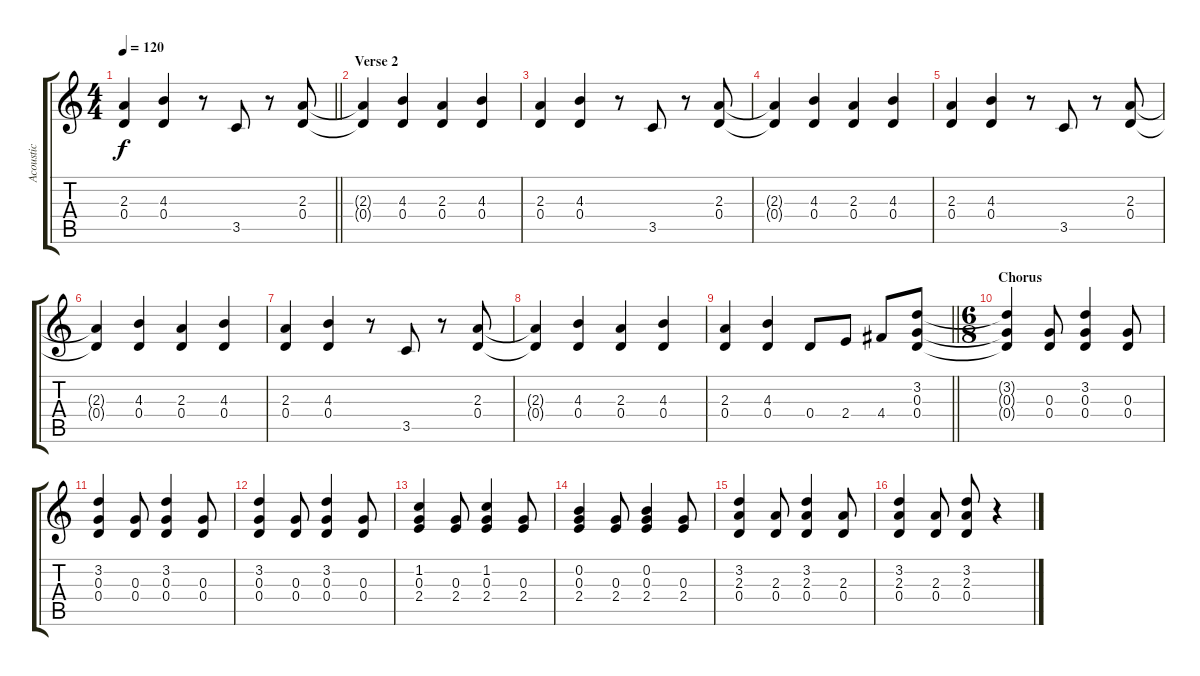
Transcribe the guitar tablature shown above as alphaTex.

\track ("Acoustic" "Acoustic") {instrument acousticguitarsteel}
\staff {score tabs}
\tuning (E4 B3 G3 D3 A2 E2) {hide}
\ts (4 4)
\tempo 120
\clef g2
\barLineRight lightlight
\ks c
(2.3 0.4).4{dy f} (4.3 0.4).4 r.8 3.5.8 r.8 (2.3 0.4).8 |
\section ("" "Verse 2")
(2.3{t} 0.4{t}).4 (4.3 0.4).4 (2.3 0.4).4 (4.3 0.4).4 |
(2.3 0.4).4 (4.3 0.4).4 r.8 3.5.8 r.8 (2.3 0.4).8 |
(2.3{t} 0.4{t}).4 (4.3 0.4).4 (2.3 0.4).4 (4.3 0.4).4 |
(2.3 0.4).4 (4.3 0.4).4 r.8 3.5.8 r.8 (2.3 0.4).8 |
(2.3{t} 0.4{t}).4 (4.3 0.4).4 (2.3 0.4).4 (4.3 0.4).4 |
(2.3 0.4).4 (4.3 0.4).4 r.8 3.5.8 r.8 (2.3 0.4).8 |
(2.3{t} 0.4{t}).4 (4.3 0.4).4 (2.3 0.4).4 (4.3 0.4).4 |
\barLineRight lightlight
(2.3 0.4).4 (4.3 0.4).4 0.4.8 2.4.8 4.4.8 (3.2 0.3 0.4).8 |
\ts (6 8)
\section ("" "Chorus")
(3.2{t} 0.3{t} 0.4{t}).4 (0.3 0.4).8 (3.2 0.3 0.4).4 (0.3 0.4).8 |
(3.2 0.3 0.4).4 (0.3 0.4).8 (3.2 0.3 0.4).4 (0.3 0.4).8 |
(3.2 0.3 0.4).4 (0.3 0.4).8 (3.2 0.3 0.4).4 (0.3 0.4).8 |
(1.2 0.3 2.4).4 (0.3 2.4).8 (1.2 0.3 2.4).4 (0.3 2.4).8 |
(0.2 0.3 2.4).4 (0.3 2.4).8 (0.2 0.3 2.4).4 (0.3 2.4).8 |
(3.2 2.3 0.4).4 (2.3 0.4).8 (3.2 2.3 0.4).4 (2.3 0.4).8 |
(3.2 2.3 0.4).4 (2.3 0.4).8 (3.2 2.3 0.4).8 r.4
